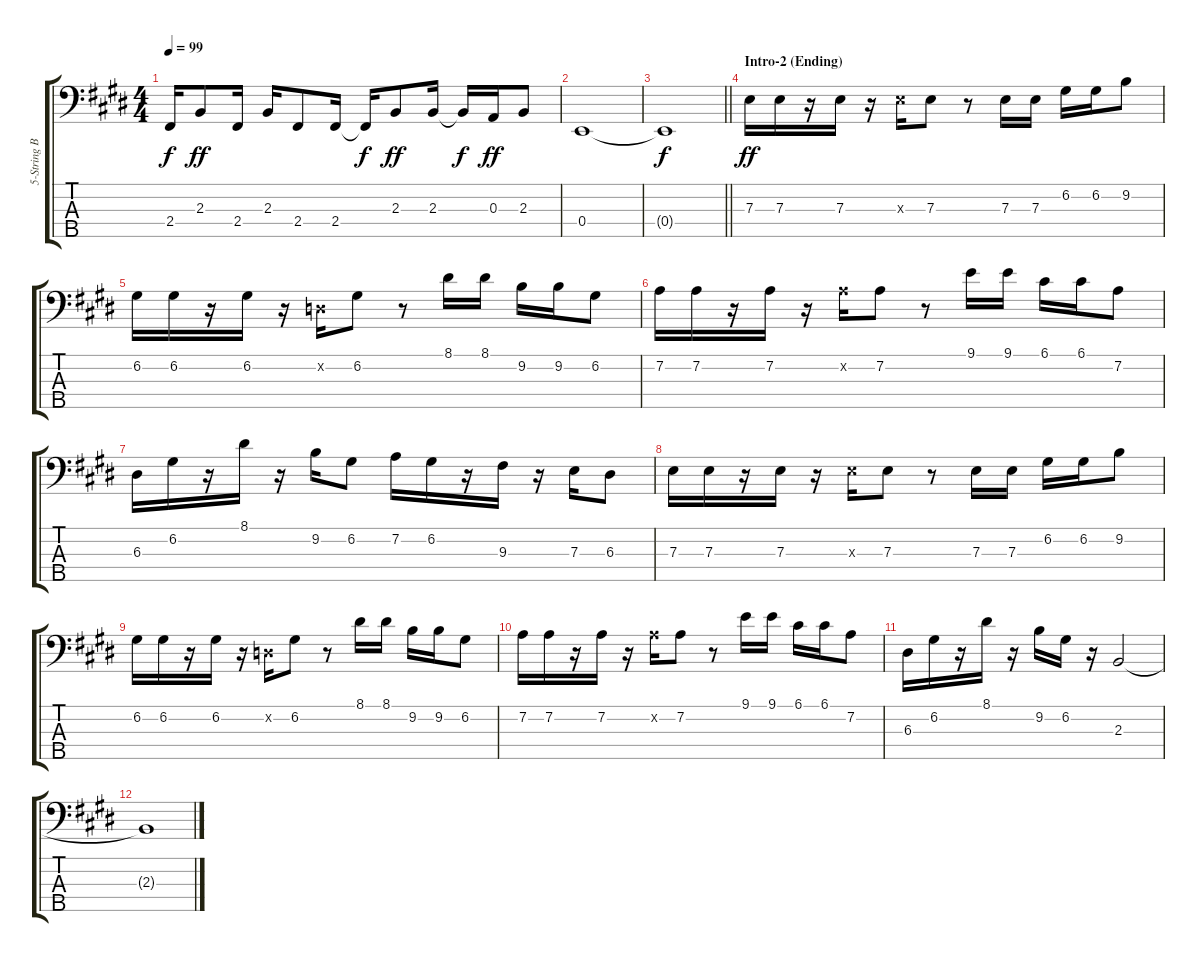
\track ("5-String Bass" "5-String B") {instrument electricbasspick}
\staff {score tabs}
\tuning (G2 D2 A1 E1 B0) {hide}
\ts (4 4)
\tempo 99
\clef f4
\ks e
2.4{t}.16{dy f} 2.3.8{dy ff} 2.4.16 2.3.16 2.4.8 2.4.16 2.4{t}.16{dy f} 2.3.8{dy ff} 2.3.16 2.3{t}.16{dy f} 0.3.16{dy ff} 2.3.8 |
0.4.1 |
\barLineRight lightlight
0.4{t}.1{dy f} |
\section ("" "Intro-2 (Ending)")
7.3.16{dy ff} 7.3.16 r.16 7.3.16 r.16 7.3{x}.16 7.3.8 r.8 7.3.16 7.3.16 6.2.16 6.2.16 9.2.8 |
6.2.16 6.2.16 r.16 6.2.16 r.16 0.2{x}.16 6.2.8 r.8 8.1.16 8.1.16 9.2.16 9.2.16 6.2.8 |
7.2.16 7.2.16 r.16 7.2.16 r.16 7.2{x}.16 7.2.8 r.8 9.1.16 9.1.16 6.1.16 6.1.16 7.2.8 |
6.3.16 6.2.16 r.16 8.1.16 r.16 9.2.16 6.2.8 7.2.16 6.2.16 r.16 9.3.16 r.16 7.3.16 6.3.8 |
7.3.16 7.3.16 r.16 7.3.16 r.16 7.3{x}.16 7.3.8 r.8 7.3.16 7.3.16 6.2.16 6.2.16 9.2.8 |
6.2.16 6.2.16 r.16 6.2.16 r.16 0.2{x}.16 6.2.8 r.8 8.1.16 8.1.16 9.2.16 9.2.16 6.2.8 |
7.2.16 7.2.16 r.16 7.2.16 r.16 7.2{x}.16 7.2.8 r.8 9.1.16 9.1.16 6.1.16 6.1.16 7.2.8 |
6.3.16 6.2.16 r.16 8.1.16 r.16 9.2.16 6.2.16 r.16 2.3.2 |
2.3{t}.1
